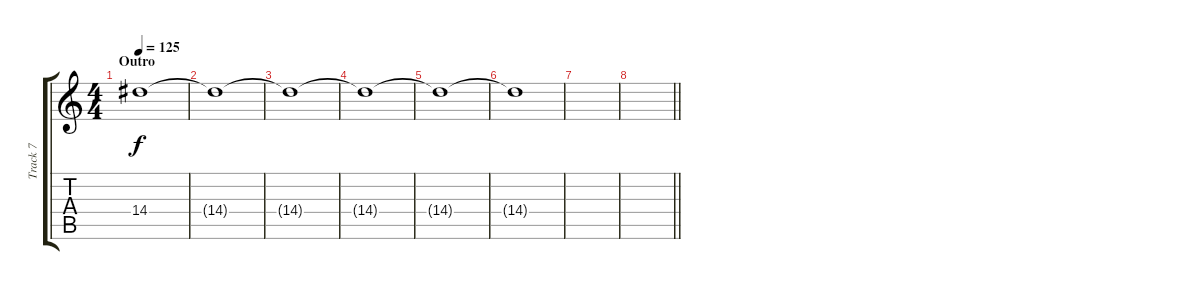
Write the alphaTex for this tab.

\track ("Track 7" "Track 7") {instrument overdrivenguitar}
\staff {score tabs}
\tuning (Eb4 Bb3 Gb3 Db3 Ab2 Db2) {hide}
\ts (4 4)
\section ("" "Outro")
\tempo 125
\clef g2
\ks c
14.4{t}.1{dy f} |
14.4{t}.1{volume 0} |
14.4{t}.1 |
14.4{t}.1 |
14.4{t}.1 |
14.4{t}.1 |
|
\barLineRight lightlight
